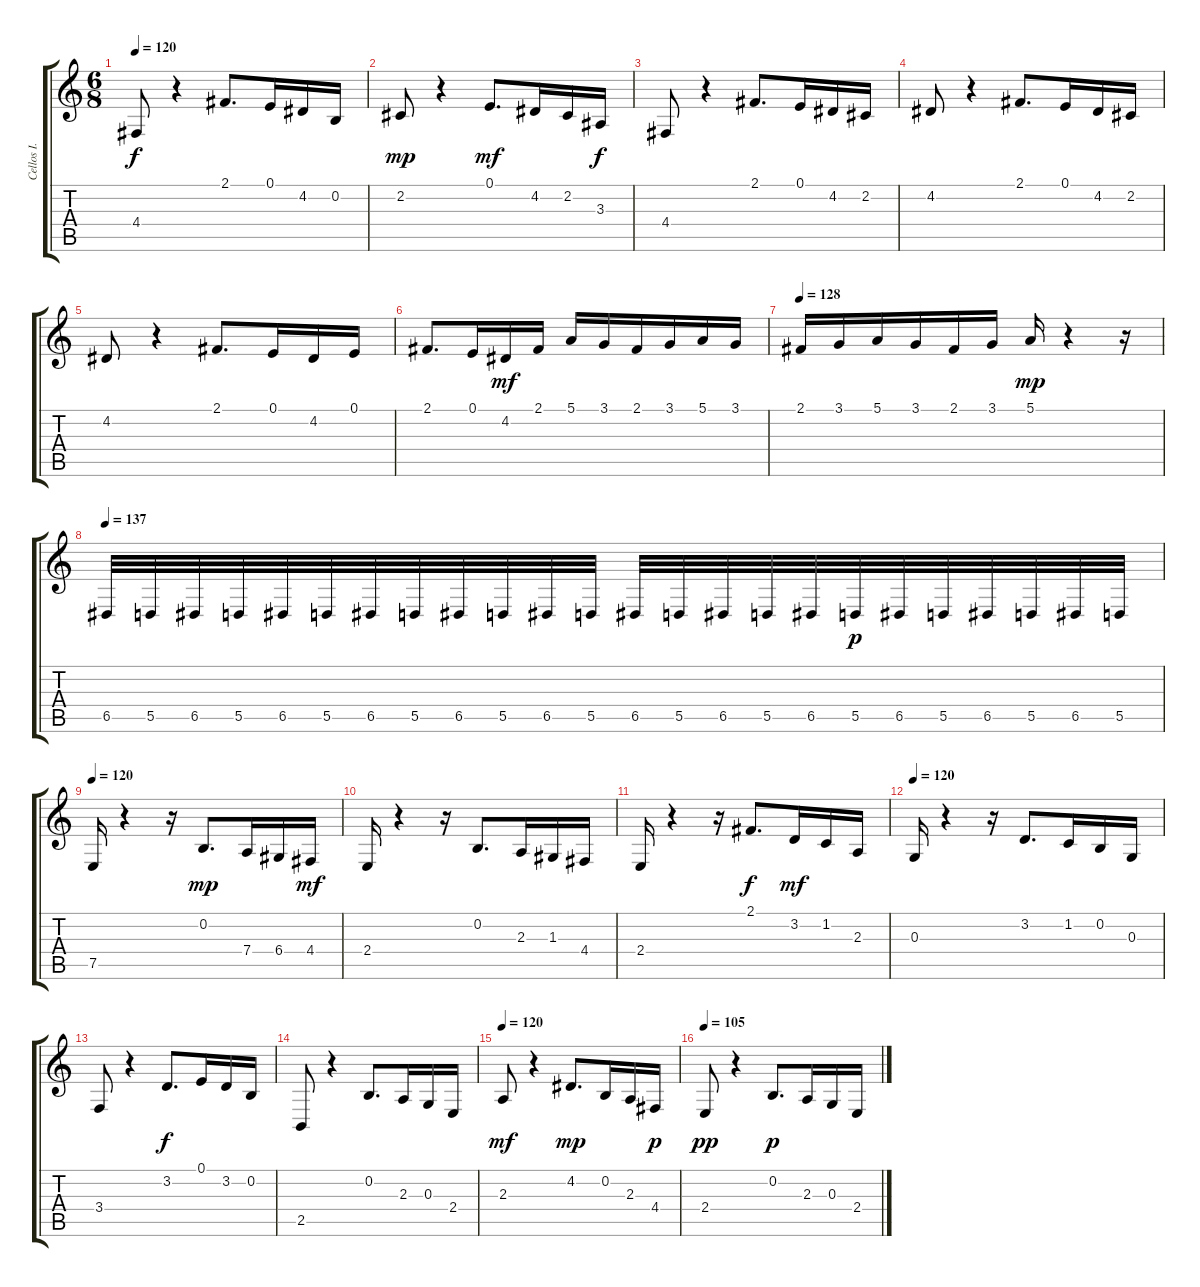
\track ("Cellos I." "Cellos I.") {instrument pizzicatostrings}
\staff {score tabs}
\tuning (E4 B3 G3 D3 A2 E2) {hide}
\ts (6 8)
\tempo 120
\clef g2
\ks c
4.4.8{dy f} r.4 2.1.8{d} 0.1.16 4.2.16 0.2.16 |
2.2.8{dy mp} r.4 0.1.8{d dy mf} 4.2.16 2.2.16 3.3.16{dy f} |
4.4.8 r.4 2.1.8{d} 0.1.16 4.2.16 2.2.16 |
4.2.8 r.4 2.1.8{d} 0.1.16 4.2.16 2.2.16 |
4.2.8 r.4 2.1.8{d} 0.1.16 4.2.16 0.1.16 |
2.1.8{d} 0.1.16 4.2.16{dy mf} 2.1.16 5.1.16 3.1.16 2.1.16 3.1.16 5.1.16 3.1.16 |
\tempo 128
2.1.16 3.1.16 5.1.16 3.1.16 2.1.16 3.1.16 5.1.16{dy mp} r.4 r.16 |
\tempo 137
6.5.32 5.5.32 6.5.32 5.5.32 6.5.32 5.5.32 6.5.32 5.5.32 6.5.32 5.5.32 6.5.32 5.5.32 6.5.32 5.5.32 6.5.32 5.5.32 6.5.32 5.5.32{dy p} 6.5.32 5.5.32 6.5.32 5.5.32 6.5.32 5.5.32 |
\tempo 120
7.5.16 r.4 r.16 0.2.8{d dy mp} 7.4.16 6.4.16 4.4.16{dy mf} |
2.4.16 r.4 r.16 0.2.8{d} 2.3.16 1.3.16 4.4.16 |
2.4.16 r.4 r.16 2.1.8{d dy f} 3.2.16{dy mf} 1.2.16 2.3.16 |
\tempo 120
0.3.16 r.4 r.16 3.2.8{d} 1.2.16 0.2.16 0.3.16 |
3.4.8 r.4 3.2.8{d dy f} 0.1.16 3.2.16 0.2.16 |
2.5.8 r.4 0.2.8{d} 2.3.16 0.3.16 2.4.16 |
\tempo 120
2.3.8{dy mf} r.4 4.2.8{d dy mp} 0.2.16 2.3.16 4.4.16{dy p} |
\tempo 105
2.4.8{dy pp} r.4 0.2.8{d dy p} 2.3.16 0.3.16 2.4.16
